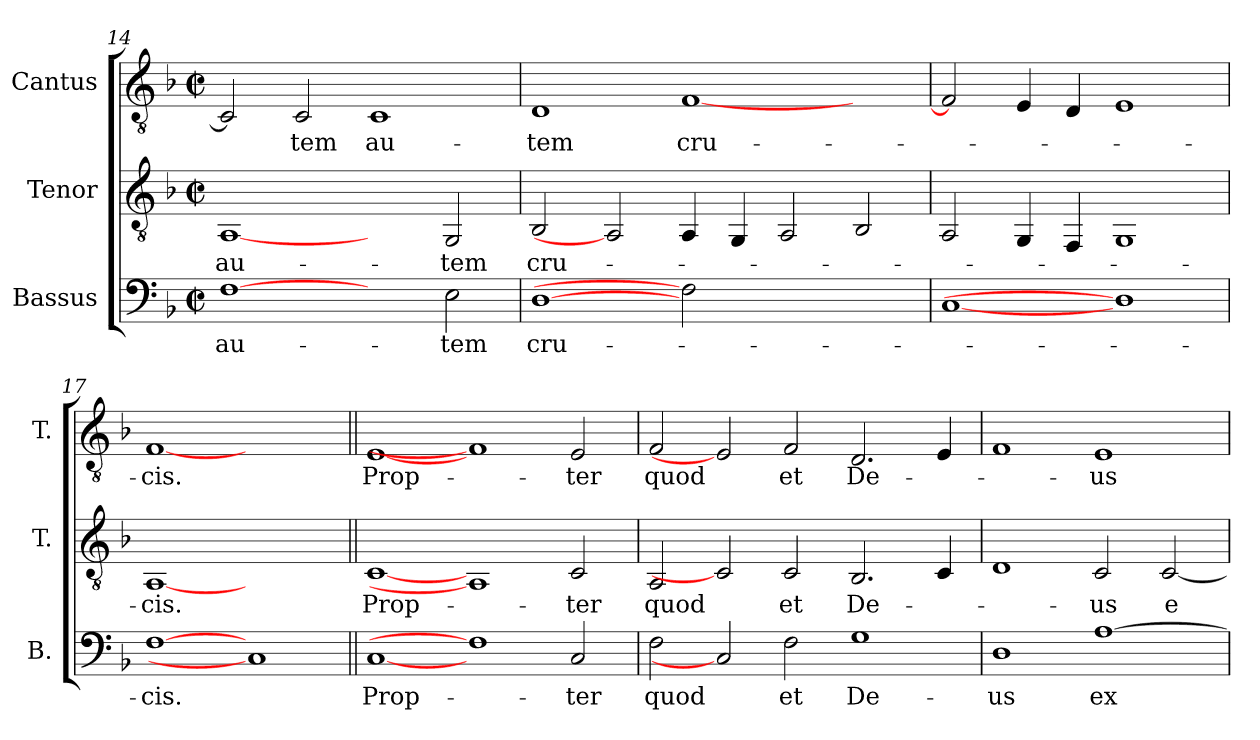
**kern	**text	**kern	**text	**kern	**text
*part3	*part3	*part2	*part2	*part1	*part1
*staff3	*staff3	*staff2	*staff2	*staff1	*staff1
*I"Bassus	*	*I"Tenor	*	*I"Cantus	*
*I'B.	*	*I'T.	*	*I'T.	*
*clefF4	*	*clefGv2	*	*clefGv2	*
*k[b-]	*	*k[b-]	*	*k[b-]	*
*F:	*	*F:	*	*F:	*
*M2/2	*	*M2/2	*	*M2/2	*
*met(c|)	*	*met(c|)	*	*met(c|)	*
=14	=14	=14	=14	=14	=14
!	!LO:LY:b:color=#000000	!	!	!	!
!	!	!	!LO:LY:b:color=#000000	!	!
[1Fi	au-	[1AAi	au-	2Ci/]	.
!	!	!	!	!	!LO:LY:b:color=#000000
.	.	.	.	2Ci/	-tem
!	!	!	!	!	!LO:LY:b:color=#000000
2ryy	.	2ryy	.	1Ci	au-
!	!LO:LY:b:color=#000000	!	!	!	!
!	!	!	!LO:LY:b:color=#000000	!	!
2Ei\	-tem	2GGi/	-tem	.	.
=15	=15	=15	=15	=15	=15
!	!LO:LY:b:color=#000000	!	!	!	!
!	!	!	!LO:LY:b:color=#000000	!	!
!	!	!	!	!	!LO:LY:b:color=#000000
[1Di	cru-	2BB-i/	cru-	1Di	-tem
.	.	2AAi]	.	.	.
!	!	!	!	!	!LO:LY:b:color=#000000
2Fi]	.	4AAi/	.	[<1Fi	cru-
.	.	4GGi/	.	.	.
1ryy	.	2AAi/	.	.	.
.	.	2BB-i/	.	2ryy	.
=16	=16	=16	=16	=16	=16
[1Ci	.	2AAi/	.	2Fi/]	.
.	.	4GGi/	.	4Ei/	.
.	.	4FFi/	.	4Di/	.
1Di]	.	1GGi	.	1Ei	.
=17	=17	=17	=17	=17	=17
!	!LO:LY:b:color=#000000	!	!	!	!
!	!	!	!LO:LY:b:color=#000000	!	!
!	!	!	!	!	!LO:LY:b:color=#000000
[1Fi	-cis.	[1AAi	-cis.	[1Fi	-cis.
1Ci]	.	1ryy	.	1ryy	.
!!LO:PB:g=z
=18||	=18||	=18||	=18||	=18||	=18||
!	!LO:LY:b:color=#000000	!	!	!	!
!	!	!	!LO:LY:b:color=#000000	!	!
!	!	!	!	!	!LO:LY:b:color=#000000
[1Ci	Prop-	[1Ci	Prop-	[1Ei	Prop-
1Fi]	.	1AAi]	.	1Fi]	.
!	!LO:LY:b:color=#000000	!	!	!	!
!	!	!	!LO:LY:b:color=#000000	!	!
!	!	!	!	!	!LO:LY:b:color=#000000
2Ci/	-ter	2Ci/	-ter	2Ei/	-ter
=19	=19	=19	=19	=19	=19
!	!LO:LY:b:color=#000000	!	!	!	!
!	!	!	!LO:LY:b:color=#000000	!	!
!	!	!	!	!	!LO:LY:b:color=#000000
2Fi\	quod	2AAi/	quod	2Fi/	quod
2Ci]	.	2Ci]	.	2Ei]	.
!	!LO:LY:b:color=#000000	!	!	!	!
!	!	!	!LO:LY:b:color=#000000	!	!
!	!	!	!	!	!LO:LY:b:color=#000000
2Fi\	et	2Ci/	et	2Fi/	et
!	!LO:LY:b:color=#000000	!	!	!	!
!	!	!	!LO:LY:b:color=#000000	!	!
!	!	!	!	!	!LO:LY:b:color=#000000
1Gi	De-	2.BB-i/	De-	2.Di/	De-
.	.	4Ci/	.	4Ei/	.
=20	=20	=20	=20	=20	=20
!	!LO:LY:b:color=#000000	!	!	!	!
1Di	-us	1Di	.	1Fi	.
!	!LO:LY:b:color=#000000	!	!	!	!
!	!	!	!LO:LY:b:color=#000000	!	!
!	!	!	!	!	!LO:LY:b:color=#000000
[>1Ai	ex-	2Ci/	-us	1Ei	-us
!	!	!	!LO:LY:b:color=#000000	!	!
.	.	[<2Ci/	e-	.	.
=	=	=	=	=	=
*-	*-	*-	*-	*-	*-
